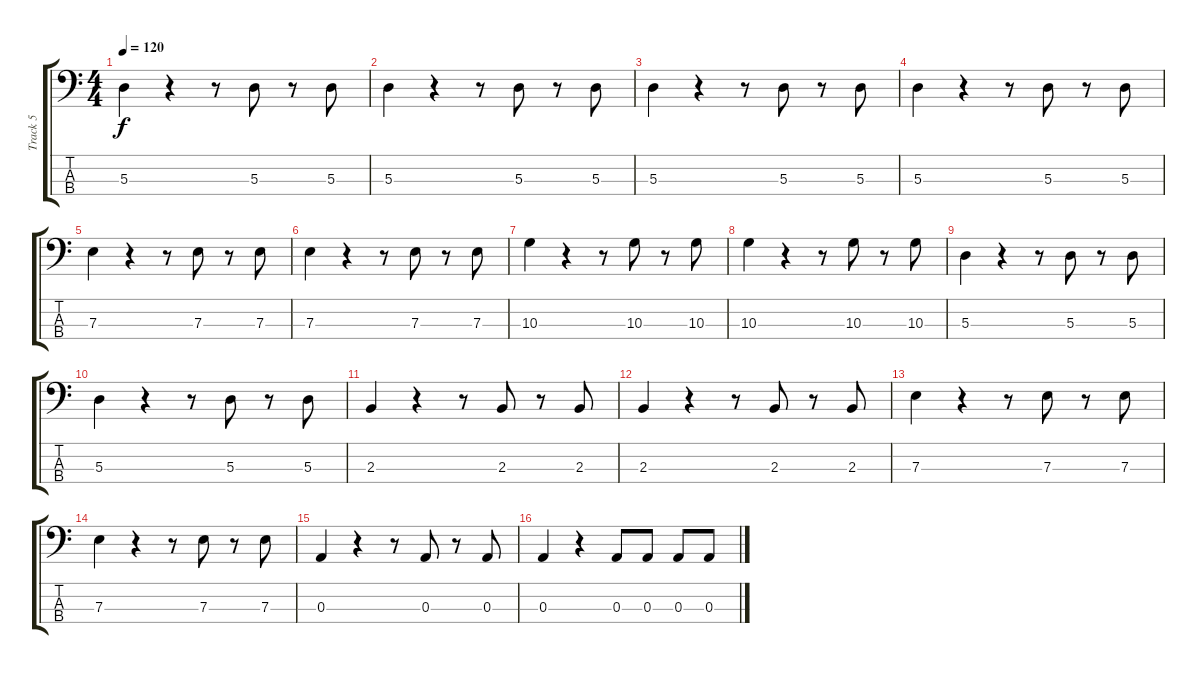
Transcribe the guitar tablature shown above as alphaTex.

\track ("Track 5" "Track 5") {instrument electricbassfinger}
\staff {score tabs}
\tuning (G2 D2 A1 E1) {hide}
\ts (4 4)
\tempo 120
\clef f4
\ks c
5.3.4{dy f} r.4 r.8 5.3.8 r.8 5.3.8 |
5.3.4 r.4 r.8 5.3.8 r.8 5.3.8 |
5.3.4 r.4 r.8 5.3.8 r.8 5.3.8 |
5.3.4 r.4 r.8 5.3.8 r.8 5.3.8 |
7.3.4 r.4 r.8 7.3.8 r.8 7.3.8 |
7.3.4 r.4 r.8 7.3.8 r.8 7.3.8 |
10.3.4 r.4 r.8 10.3.8 r.8 10.3.8 |
10.3.4 r.4 r.8 10.3.8 r.8 10.3.8 |
5.3.4 r.4 r.8 5.3.8 r.8 5.3.8 |
5.3.4 r.4 r.8 5.3.8 r.8 5.3.8 |
2.3.4 r.4 r.8 2.3.8 r.8 2.3.8 |
2.3.4 r.4 r.8 2.3.8 r.8 2.3.8 |
7.3.4 r.4 r.8 7.3.8 r.8 7.3.8 |
7.3.4 r.4 r.8 7.3.8 r.8 7.3.8 |
0.3.4 r.4 r.8 0.3.8 r.8 0.3.8 |
0.3.4 r.4 0.3.8 0.3.8 0.3.8 0.3.8
